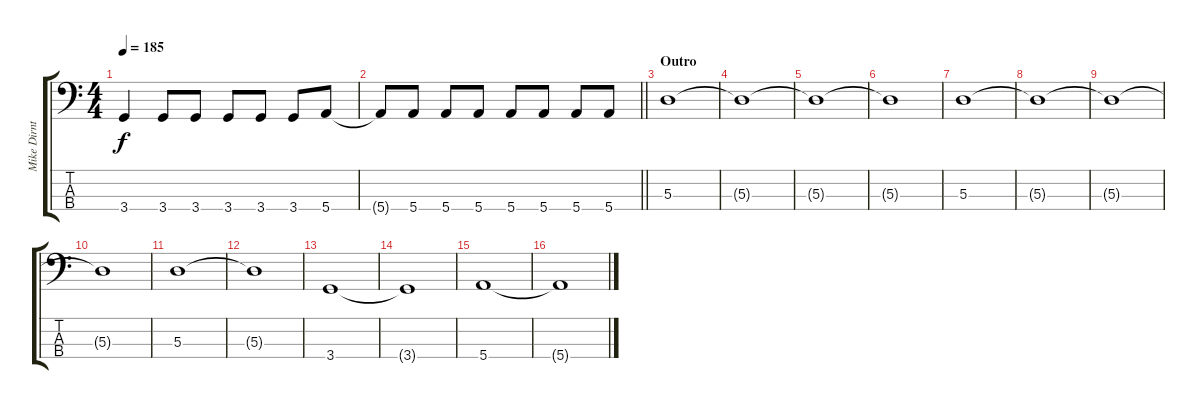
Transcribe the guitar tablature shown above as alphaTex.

\track ("Mike Dirnt - Bass" "Mike Dirnt") {instrument electricbasspick}
\staff {score tabs}
\tuning (G2 D2 A1 E1) {hide}
\ts (4 4)
\tempo 185
\clef f4
\ks c
3.4.4{dy f} 3.4.8 3.4.8 3.4.8 3.4.8 3.4.8 5.4.8 |
\barLineRight lightlight
5.4{t}.8 5.4.8 5.4.8 5.4.8 5.4.8 5.4.8 5.4.8 5.4.8 |
\section ("" "Outro")
5.3.1 |
5.3{t}.1 |
5.3{t}.1 |
5.3{t}.1 |
5.3.1 |
5.3{t}.1 |
5.3{t}.1 |
5.3{t}.1 |
5.3.1 |
5.3{t}.1 |
3.4.1 |
3.4{t}.1 |
5.4.1 |
5.4{t}.1
